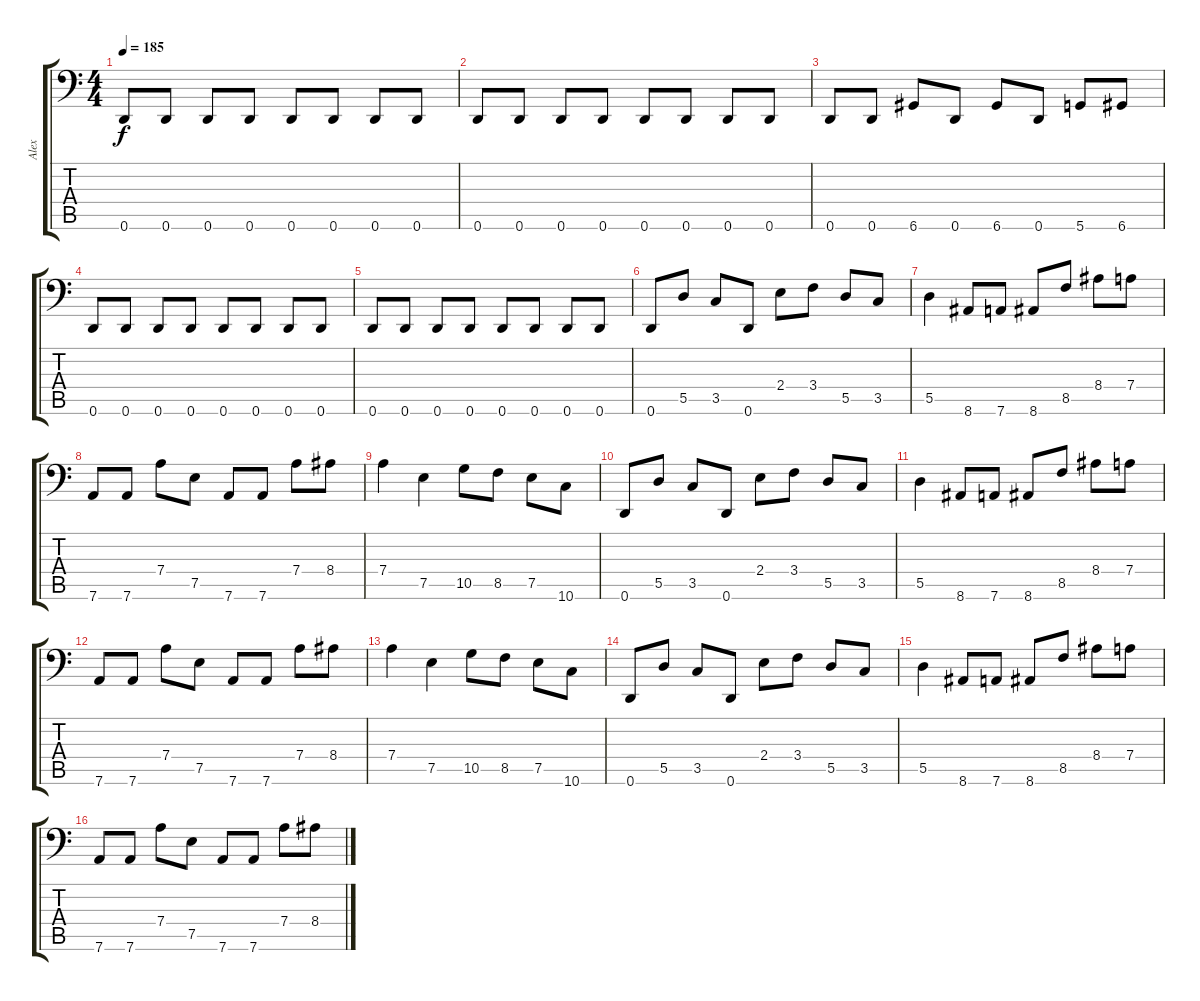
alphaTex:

\track ("Alex" "Alex") {instrument slapbass2}
\staff {score tabs}
\tuning (E3 B2 G2 D2 A1 D1) {hide}
\ts (4 4)
\tempo 185
\clef f4
\ks c
0.6.8{dy f} 0.6.8 0.6.8 0.6.8 0.6.8 0.6.8 0.6.8 0.6.8 |
0.6.8 0.6.8 0.6.8 0.6.8 0.6.8 0.6.8 0.6.8 0.6.8 |
0.6.8 0.6.8 6.6.8 0.6.8 6.6.8 0.6.8 5.6.8 6.6.8 |
0.6.8 0.6.8 0.6.8 0.6.8 0.6.8 0.6.8 0.6.8 0.6.8 |
0.6.8 0.6.8 0.6.8 0.6.8 0.6.8 0.6.8 0.6.8 0.6.8 |
0.6.8 5.5.8 3.5.8 0.6.8 2.4.8 3.4.8 5.5.8 3.5.8 |
5.5.4 8.6.8 7.6.8 8.6.8 8.5.8 8.4.8 7.4.8 |
7.6.8 7.6.8 7.4.8 7.5.8 7.6.8 7.6.8 7.4.8 8.4.8 |
7.4.4 7.5.4 10.5.8 8.5.8 7.5.8 10.6.8 |
0.6.8 5.5.8 3.5.8 0.6.8 2.4.8 3.4.8 5.5.8 3.5.8 |
5.5.4 8.6.8 7.6.8 8.6.8 8.5.8 8.4.8 7.4.8 |
7.6.8 7.6.8 7.4.8 7.5.8 7.6.8 7.6.8 7.4.8 8.4.8 |
7.4.4 7.5.4 10.5.8 8.5.8 7.5.8 10.6.8 |
0.6.8 5.5.8 3.5.8 0.6.8 2.4.8 3.4.8 5.5.8 3.5.8 |
5.5.4 8.6.8 7.6.8 8.6.8 8.5.8 8.4.8 7.4.8 |
7.6.8 7.6.8 7.4.8 7.5.8 7.6.8 7.6.8 7.4.8 8.4.8
